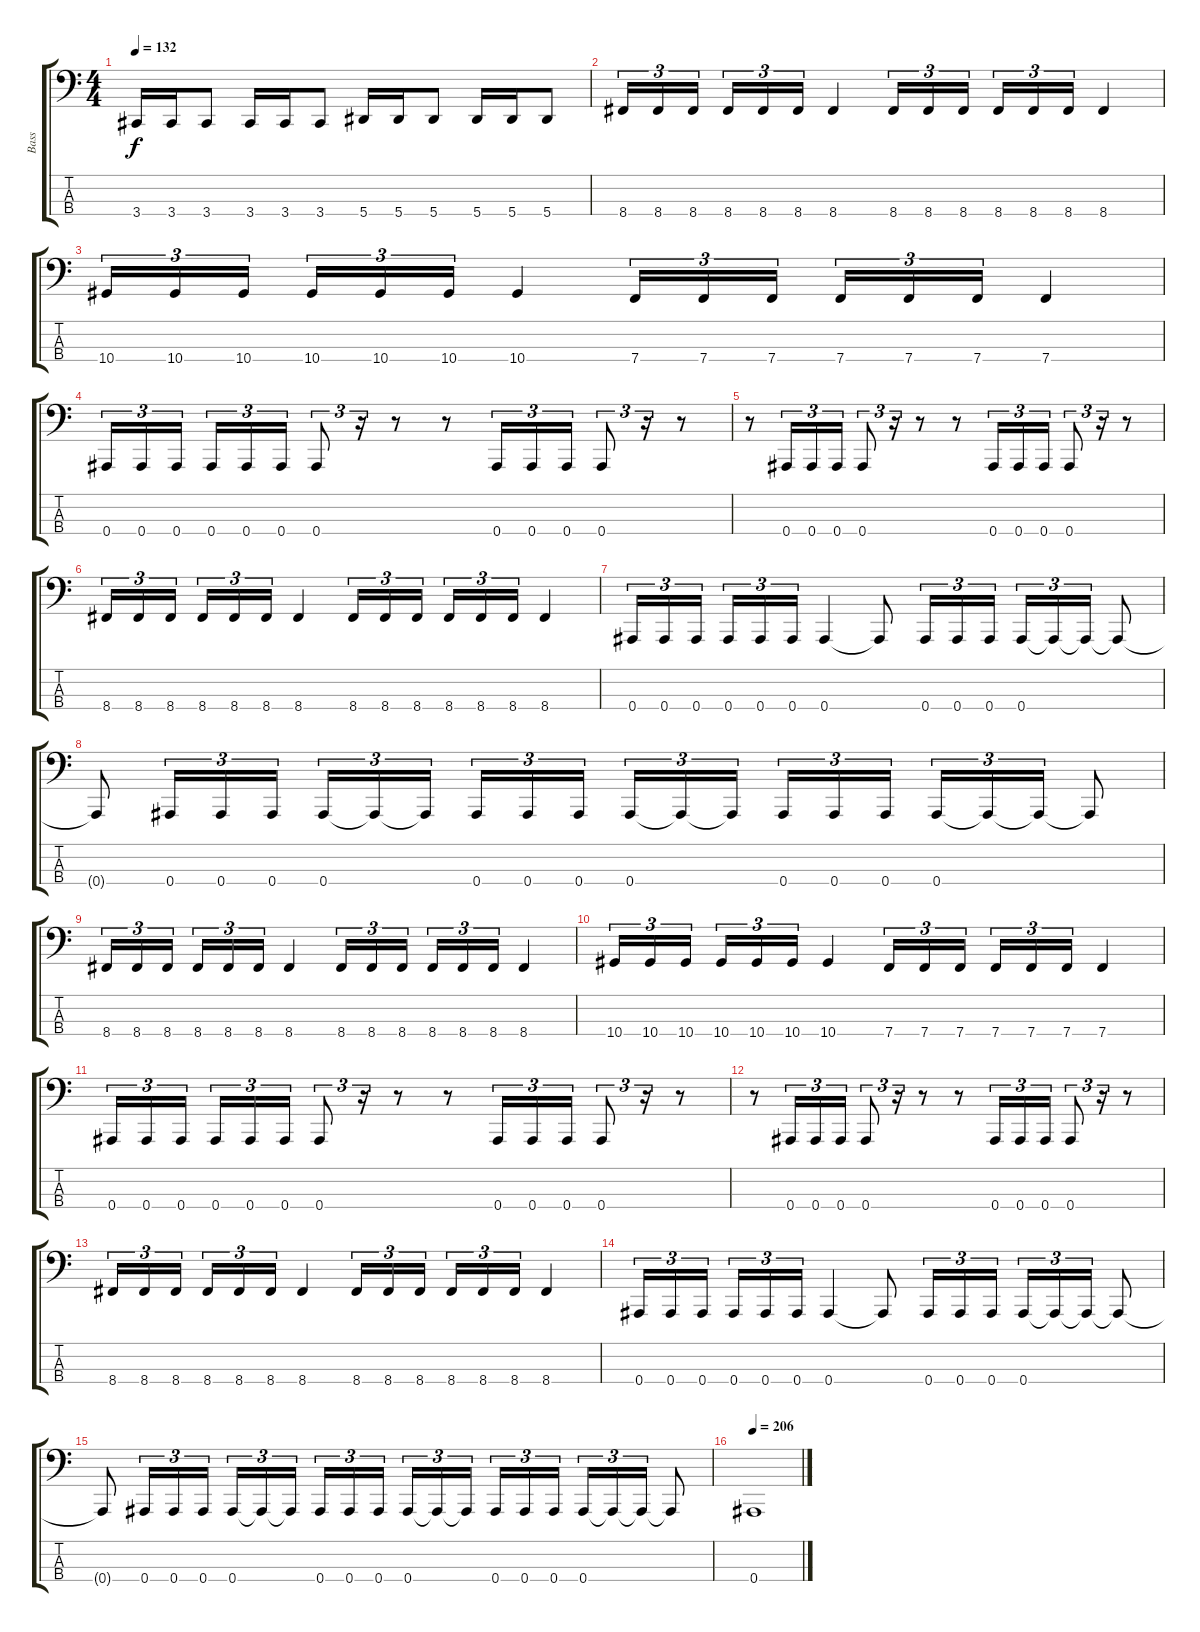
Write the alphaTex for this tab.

\track ("Bass" "Bass") {instrument electricbassfinger}
\staff {score tabs}
\tuning (Eb2 Bb1 F1 Bb0) {hide}
\ts (4 4)
\tempo 132
\clef f4
\ks c
3.4.16{dy f} 3.4.16 3.4.8 3.4.16 3.4.16 3.4.8 5.4.16 5.4.16 5.4.8 5.4.16 5.4.16 5.4.8 |
8.4.16{tu (3 2)} 8.4.16{tu (3 2)} 8.4.16{tu (3 2) beam splitsecondary} 8.4.16{tu (3 2)} 8.4.16{tu (3 2)} 8.4.16{tu (3 2)} 8.4.4 8.4.16{tu (3 2)} 8.4.16{tu (3 2)} 8.4.16{tu (3 2) beam splitsecondary} 8.4.16{tu (3 2)} 8.4.16{tu (3 2)} 8.4.16{tu (3 2)} 8.4.4 |
10.4.16{tu (3 2)} 10.4.16{tu (3 2)} 10.4.16{tu (3 2) beam splitsecondary} 10.4.16{tu (3 2)} 10.4.16{tu (3 2)} 10.4.16{tu (3 2)} 10.4.4 7.4.16{tu (3 2)} 7.4.16{tu (3 2)} 7.4.16{tu (3 2) beam splitsecondary} 7.4.16{tu (3 2)} 7.4.16{tu (3 2)} 7.4.16{tu (3 2)} 7.4.4 |
0.4.16{tu (3 2)} 0.4.16{tu (3 2)} 0.4.16{tu (3 2) beam splitsecondary} 0.4.16{tu (3 2)} 0.4.16{tu (3 2)} 0.4.16{tu (3 2)} 0.4.8{tu (3 2)} r.16{tu (3 2)} r.8 r.8 0.4.16{tu (3 2)} 0.4.16{tu (3 2)} 0.4.16{tu (3 2)} 0.4.8{tu (3 2)} r.16{tu (3 2)} r.8 |
r.8 0.4.16{tu (3 2)} 0.4.16{tu (3 2)} 0.4.16{tu (3 2)} 0.4.8{tu (3 2)} r.16{tu (3 2)} r.8 r.8 0.4.16{tu (3 2)} 0.4.16{tu (3 2)} 0.4.16{tu (3 2)} 0.4.8{tu (3 2)} r.16{tu (3 2)} r.8 |
8.4.16{tu (3 2)} 8.4.16{tu (3 2)} 8.4.16{tu (3 2) beam splitsecondary} 8.4.16{tu (3 2)} 8.4.16{tu (3 2)} 8.4.16{tu (3 2)} 8.4.4 8.4.16{tu (3 2)} 8.4.16{tu (3 2)} 8.4.16{tu (3 2) beam splitsecondary} 8.4.16{tu (3 2)} 8.4.16{tu (3 2)} 8.4.16{tu (3 2)} 8.4.4 |
0.4.16{tu (3 2)} 0.4.16{tu (3 2)} 0.4.16{tu (3 2) beam splitsecondary} 0.4.16{tu (3 2)} 0.4.16{tu (3 2)} 0.4.16{tu (3 2)} 0.4.4 0.4{t}.8 0.4.16{tu (3 2)} 0.4.16{tu (3 2)} 0.4.16{tu (3 2)} 0.4.16{tu (3 2)} 0.4{t}.16{tu (3 2)} 0.4{t}.16{tu (3 2)} 0.4{t}.8 |
0.4{t}.8 0.4.16{tu (3 2)} 0.4.16{tu (3 2)} 0.4.16{tu (3 2)} 0.4.16{tu (3 2)} 0.4{t}.16{tu (3 2)} 0.4{t}.16{tu (3 2) beam splitsecondary} 0.4.16{tu (3 2)} 0.4.16{tu (3 2)} 0.4.16{tu (3 2)} 0.4.16{tu (3 2)} 0.4{t}.16{tu (3 2)} 0.4{t}.16{tu (3 2) beam splitsecondary} 0.4.16{tu (3 2)} 0.4.16{tu (3 2)} 0.4.16{tu (3 2)} 0.4.16{tu (3 2)} 0.4{t}.16{tu (3 2)} 0.4{t}.16{tu (3 2)} 0.4{t}.8 |
8.4.16{tu (3 2)} 8.4.16{tu (3 2)} 8.4.16{tu (3 2) beam splitsecondary} 8.4.16{tu (3 2)} 8.4.16{tu (3 2)} 8.4.16{tu (3 2)} 8.4.4 8.4.16{tu (3 2)} 8.4.16{tu (3 2)} 8.4.16{tu (3 2) beam splitsecondary} 8.4.16{tu (3 2)} 8.4.16{tu (3 2)} 8.4.16{tu (3 2)} 8.4.4 |
10.4.16{tu (3 2)} 10.4.16{tu (3 2)} 10.4.16{tu (3 2) beam splitsecondary} 10.4.16{tu (3 2)} 10.4.16{tu (3 2)} 10.4.16{tu (3 2)} 10.4.4 7.4.16{tu (3 2)} 7.4.16{tu (3 2)} 7.4.16{tu (3 2) beam splitsecondary} 7.4.16{tu (3 2)} 7.4.16{tu (3 2)} 7.4.16{tu (3 2)} 7.4.4 |
0.4.16{tu (3 2)} 0.4.16{tu (3 2)} 0.4.16{tu (3 2) beam splitsecondary} 0.4.16{tu (3 2)} 0.4.16{tu (3 2)} 0.4.16{tu (3 2)} 0.4.8{tu (3 2)} r.16{tu (3 2)} r.8 r.8 0.4.16{tu (3 2)} 0.4.16{tu (3 2)} 0.4.16{tu (3 2)} 0.4.8{tu (3 2)} r.16{tu (3 2)} r.8 |
r.8 0.4.16{tu (3 2)} 0.4.16{tu (3 2)} 0.4.16{tu (3 2)} 0.4.8{tu (3 2)} r.16{tu (3 2)} r.8 r.8 0.4.16{tu (3 2)} 0.4.16{tu (3 2)} 0.4.16{tu (3 2)} 0.4.8{tu (3 2)} r.16{tu (3 2)} r.8 |
8.4.16{tu (3 2)} 8.4.16{tu (3 2)} 8.4.16{tu (3 2) beam splitsecondary} 8.4.16{tu (3 2)} 8.4.16{tu (3 2)} 8.4.16{tu (3 2)} 8.4.4 8.4.16{tu (3 2)} 8.4.16{tu (3 2)} 8.4.16{tu (3 2) beam splitsecondary} 8.4.16{tu (3 2)} 8.4.16{tu (3 2)} 8.4.16{tu (3 2)} 8.4.4 |
0.4.16{tu (3 2)} 0.4.16{tu (3 2)} 0.4.16{tu (3 2) beam splitsecondary} 0.4.16{tu (3 2)} 0.4.16{tu (3 2)} 0.4.16{tu (3 2)} 0.4.4 0.4{t}.8 0.4.16{tu (3 2)} 0.4.16{tu (3 2)} 0.4.16{tu (3 2)} 0.4.16{tu (3 2)} 0.4{t}.16{tu (3 2)} 0.4{t}.16{tu (3 2)} 0.4{t}.8 |
0.4{t}.8 0.4.16{tu (3 2)} 0.4.16{tu (3 2)} 0.4.16{tu (3 2)} 0.4.16{tu (3 2)} 0.4{t}.16{tu (3 2)} 0.4{t}.16{tu (3 2) beam splitsecondary} 0.4.16{tu (3 2)} 0.4.16{tu (3 2)} 0.4.16{tu (3 2)} 0.4.16{tu (3 2)} 0.4{t}.16{tu (3 2)} 0.4{t}.16{tu (3 2) beam splitsecondary} 0.4.16{tu (3 2)} 0.4.16{tu (3 2)} 0.4.16{tu (3 2)} 0.4.16{tu (3 2)} 0.4{t}.16{tu (3 2)} 0.4{t}.16{tu (3 2)} 0.4{t}.8 |
\tempo 206
0.4.1
